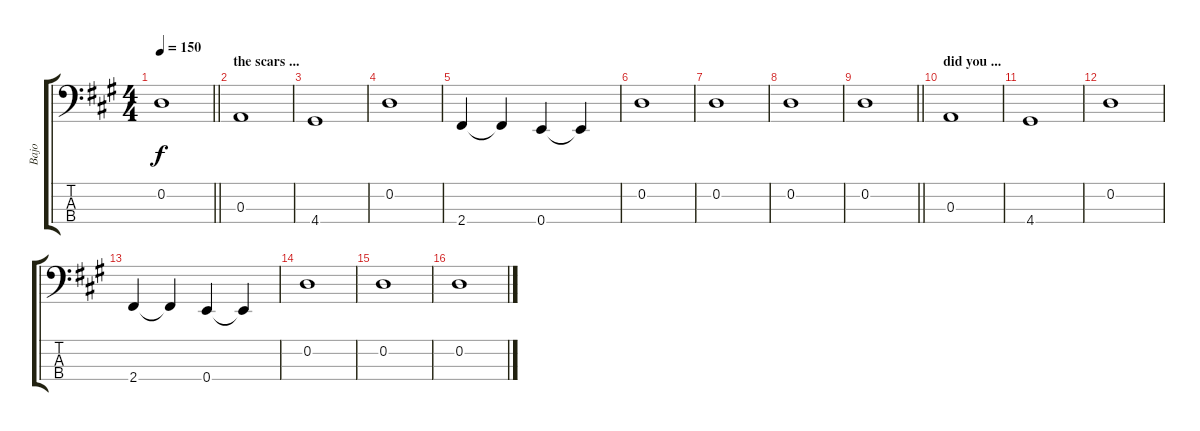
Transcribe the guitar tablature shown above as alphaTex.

\track ("Bajo" "Bajo") {instrument electricbassfinger}
\staff {score tabs}
\tuning (G2 D2 A1 E1) {hide}
\ts (4 4)
\tempo 150
\clef f4
\barLineRight lightlight
\ks a
0.2.1{dy f} |
\section ("" "the scars ...")
0.3.1 |
4.4.1 |
0.2.1 |
2.4.4 2.4{t}.4 0.4.4 0.4{t}.4 |
0.2.1 |
0.2.1 |
0.2.1 |
\barLineRight lightlight
0.2.1 |
\section ("" "did you ...")
0.3.1 |
4.4.1 |
0.2.1 |
2.4.4 2.4{t}.4 0.4.4 0.4{t}.4 |
0.2.1 |
0.2.1 |
0.2.1
